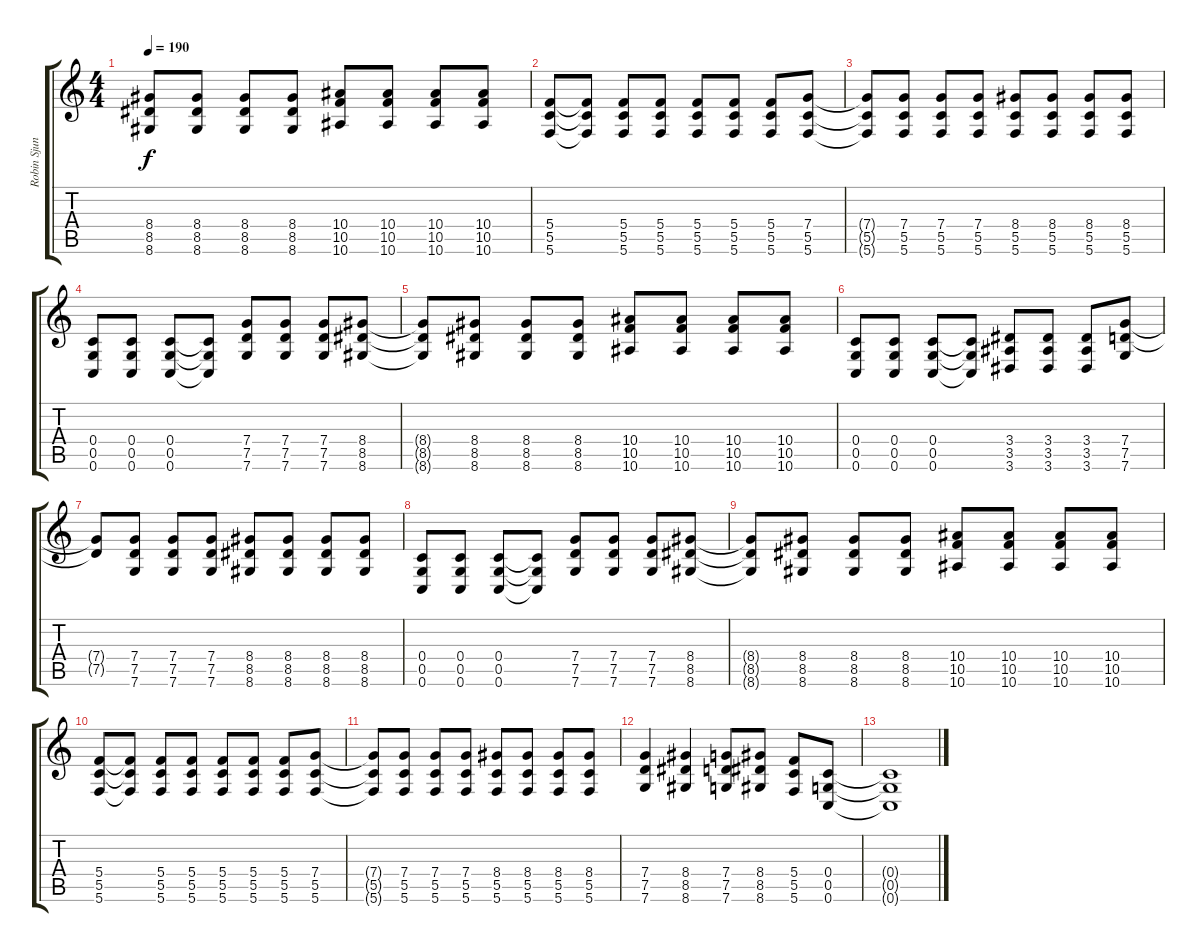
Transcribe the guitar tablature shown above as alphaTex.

\track ("Robin Sjunnesson" "Robin Sjun") {instrument distortionguitar}
\staff {score tabs}
\tuning (D4 A3 F3 C3 G2 C2) {hide}
\ts (4 4)
\tempo 190
\clef g2
\ks c
(8.4{t} 8.5{t} 8.6{t}).8{dy f} (8.4 8.5 8.6).8 (8.4 8.5 8.6).8 (8.4 8.5 8.6).8 (10.4 10.5 10.6).8 (10.4 10.5 10.6).8 (10.4 10.5 10.6).8 (10.4 10.5 10.6).8 |
(5.4 5.5 5.6).8 (5.4{t} 5.5{t} 5.6{t}).8 (5.4 5.5 5.6).8 (5.4 5.5 5.6).8 (5.4 5.5 5.6).8 (5.4 5.5 5.6).8 (5.4 5.5 5.6).8 (7.4 5.5 5.6).8 |
(7.4{t} 5.5{t} 5.6{t}).8 (7.4 5.5 5.6).8 (7.4 5.5 5.6).8 (7.4 5.5 5.6).8 (8.4 5.5 5.6).8 (8.4 5.5 5.6).8 (8.4 5.5 5.6).8 (8.4 5.5 5.6).8 |
(0.4 0.5 0.6).8 (0.4 0.5 0.6).8 (0.4 0.5 0.6).8 (0.4{t} 0.5{t} 0.6{t}).8 (7.4 7.5 7.6).8 (7.4 7.5 7.6).8 (7.4 7.5 7.6).8 (8.4 8.5 8.6).8 |
(8.4{t} 8.5{t} 8.6{t}).8 (8.4 8.5 8.6).8 (8.4 8.5 8.6).8 (8.4 8.5 8.6).8 (10.4 10.5 10.6).8 (10.4 10.5 10.6).8 (10.4 10.5 10.6).8 (10.4 10.5 10.6).8 |
(0.4 0.5 0.6).8 (0.4 0.5 0.6).8 (0.4 0.5 0.6).8 (0.4{t} 0.5{t} 0.6{t}).8 (3.4 3.5 3.6).8 (3.4 3.5 3.6).8 (3.4 3.5 3.6).8 (7.4 7.5 7.6).8 |
(7.4{t} 7.5{t}).8 (7.4 7.5 7.6).8 (7.4 7.5 7.6).8 (7.4 7.5 7.6).8 (8.4 8.5 8.6).8 (8.4 8.5 8.6).8 (8.4 8.5 8.6).8 (8.4 8.5 8.6).8 |
(0.4 0.5 0.6).8 (0.4 0.5 0.6).8 (0.4 0.5 0.6).8 (0.4{t} 0.5{t} 0.6{t}).8 (7.4 7.5 7.6).8 (7.4 7.5 7.6).8 (7.4 7.5 7.6).8 (8.4 8.5 8.6).8 |
(8.4{t} 8.5{t} 8.6{t}).8 (8.4 8.5 8.6).8 (8.4 8.5 8.6).8 (8.4 8.5 8.6).8 (10.4 10.5 10.6).8 (10.4 10.5 10.6).8 (10.4 10.5 10.6).8 (10.4 10.5 10.6).8 |
(5.4 5.5 5.6).8 (5.4{t} 5.5{t} 5.6{t}).8 (5.4 5.5 5.6).8 (5.4 5.5 5.6).8 (5.4 5.5 5.6).8 (5.4 5.5 5.6).8 (5.4 5.5 5.6).8 (7.4 5.5 5.6).8 |
(7.4{t} 5.5{t} 5.6{t}).8 (7.4 5.5 5.6).8 (7.4 5.5 5.6).8 (7.4 5.5 5.6).8 (8.4 5.5 5.6).8 (8.4 5.5 5.6).8 (8.4 5.5 5.6).8 (8.4 5.5 5.6).8 |
(7.4 7.5 7.6).4 (8.4 8.5 8.6).4 (7.4 7.5 7.6).8 (8.4 8.5 8.6).8 (5.4 5.5 5.6).8 (0.4 0.5 0.6).8 |
(0.4{t} 0.5{t} 0.6{t}).1
